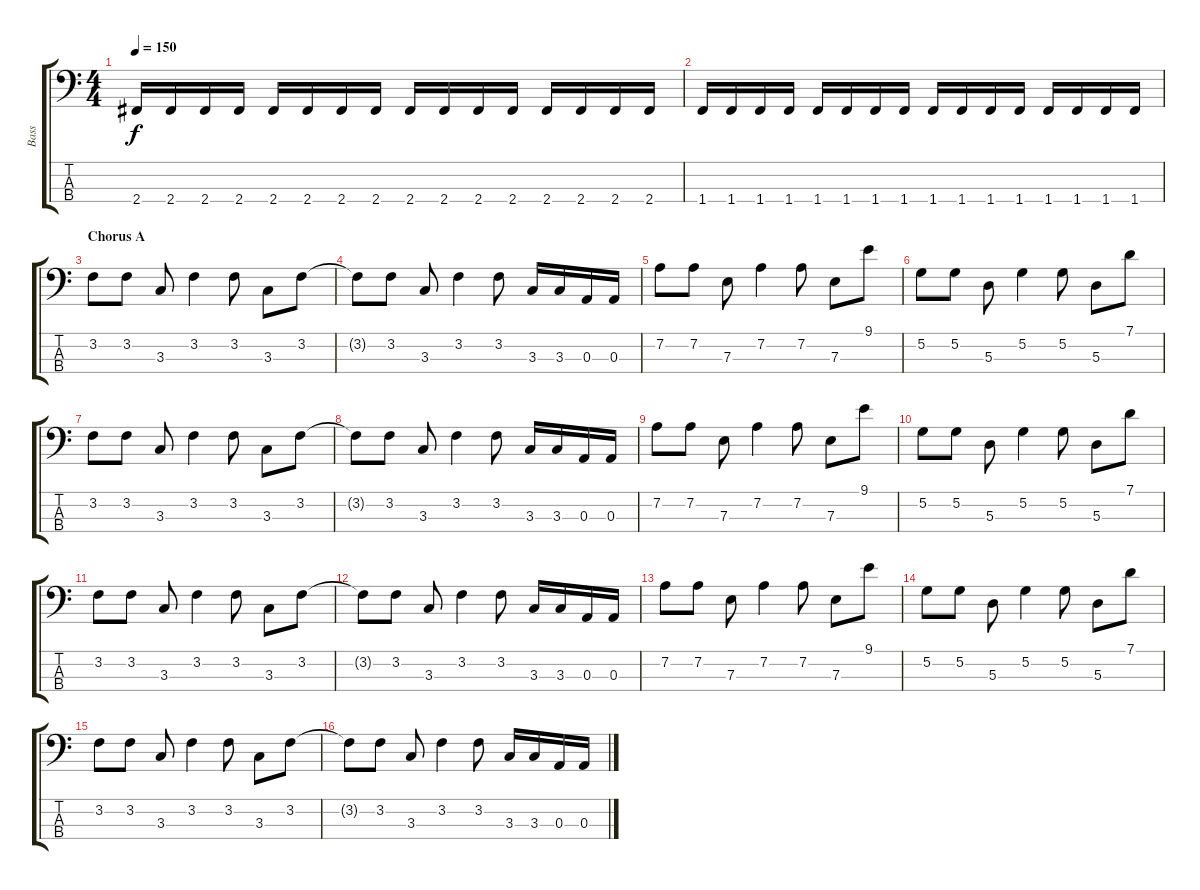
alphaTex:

\track ("Bass" "Bass") {instrument electricbassfinger}
\staff {score tabs}
\tuning (G2 D2 A1 E1) {hide}
\ts (4 4)
\tempo 150
\clef f4
\ks c
2.4.16{dy f} 2.4.16 2.4.16 2.4.16 2.4.16 2.4.16 2.4.16 2.4.16 2.4.16 2.4.16 2.4.16 2.4.16 2.4.16 2.4.16 2.4.16 2.4.16 |
1.4.16 1.4.16 1.4.16 1.4.16 1.4.16 1.4.16 1.4.16 1.4.16 1.4.16 1.4.16 1.4.16 1.4.16 1.4.16 1.4.16 1.4.16 1.4.16 |
\section ("" "Chorus A")
3.2.8 3.2.8 3.3.8 3.2.4 3.2.8 3.3.8 3.2.8 |
3.2{t}.8 3.2.8 3.3.8 3.2.4 3.2.8 3.3.16 3.3.16 0.3.16 0.3.16 |
7.2.8 7.2.8 7.3.8 7.2.4 7.2.8 7.3.8 9.1.8 |
5.2.8 5.2.8 5.3.8 5.2.4 5.2.8 5.3.8 7.1.8 |
3.2.8 3.2.8 3.3.8 3.2.4 3.2.8 3.3.8 3.2.8 |
3.2{t}.8 3.2.8 3.3.8 3.2.4 3.2.8 3.3.16 3.3.16 0.3.16 0.3.16 |
7.2.8 7.2.8 7.3.8 7.2.4 7.2.8 7.3.8 9.1.8 |
5.2.8 5.2.8 5.3.8 5.2.4 5.2.8 5.3.8 7.1.8 |
3.2.8 3.2.8 3.3.8 3.2.4 3.2.8 3.3.8 3.2.8 |
3.2{t}.8 3.2.8 3.3.8 3.2.4 3.2.8 3.3.16 3.3.16 0.3.16 0.3.16 |
7.2.8 7.2.8 7.3.8 7.2.4 7.2.8 7.3.8 9.1.8 |
5.2.8 5.2.8 5.3.8 5.2.4 5.2.8 5.3.8 7.1.8 |
3.2.8 3.2.8 3.3.8 3.2.4 3.2.8 3.3.8 3.2.8 |
3.2{t}.8 3.2.8 3.3.8 3.2.4 3.2.8 3.3.16 3.3.16 0.3.16 0.3.16
